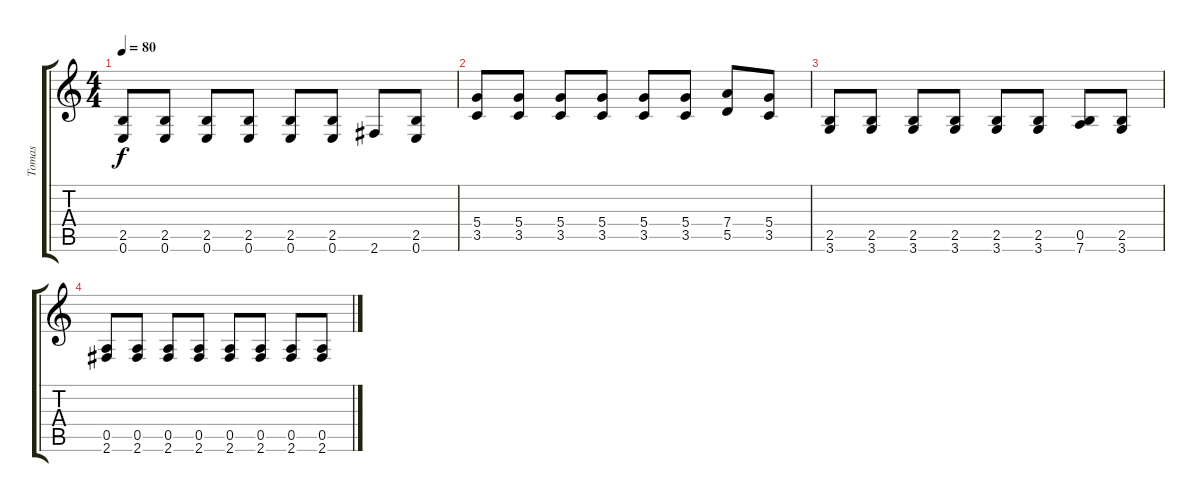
\track ("Tomas" "Tomas") {instrument distortionguitar}
\staff {score tabs}
\tuning (E4 B3 G3 D3 A2 E2) {hide}
\ts (4 4)
\tempo 80
\clef g2
\ks c
(2.5 0.6).8{dy f} (2.5 0.6).8 (2.5 0.6).8 (2.5 0.6).8 (2.5 0.6).8 (2.5 0.6).8 2.6.8 (2.5 0.6).8 |
(5.4 3.5).8 (5.4 3.5).8 (5.4 3.5).8 (5.4 3.5).8 (5.4 3.5).8 (5.4 3.5).8 (7.4 5.5).8 (5.4 3.5).8 |
(2.5 3.6).8 (2.5 3.6).8 (2.5 3.6).8 (2.5 3.6).8 (2.5 3.6).8 (2.5 3.6).8 (0.5 7.6).8 (2.5 3.6).8 |
(0.5 2.6).8 (0.5 2.6).8 (0.5 2.6).8 (0.5 2.6).8 (0.5 2.6).8 (0.5 2.6).8 (0.5 2.6).8 (0.5 2.6).8
